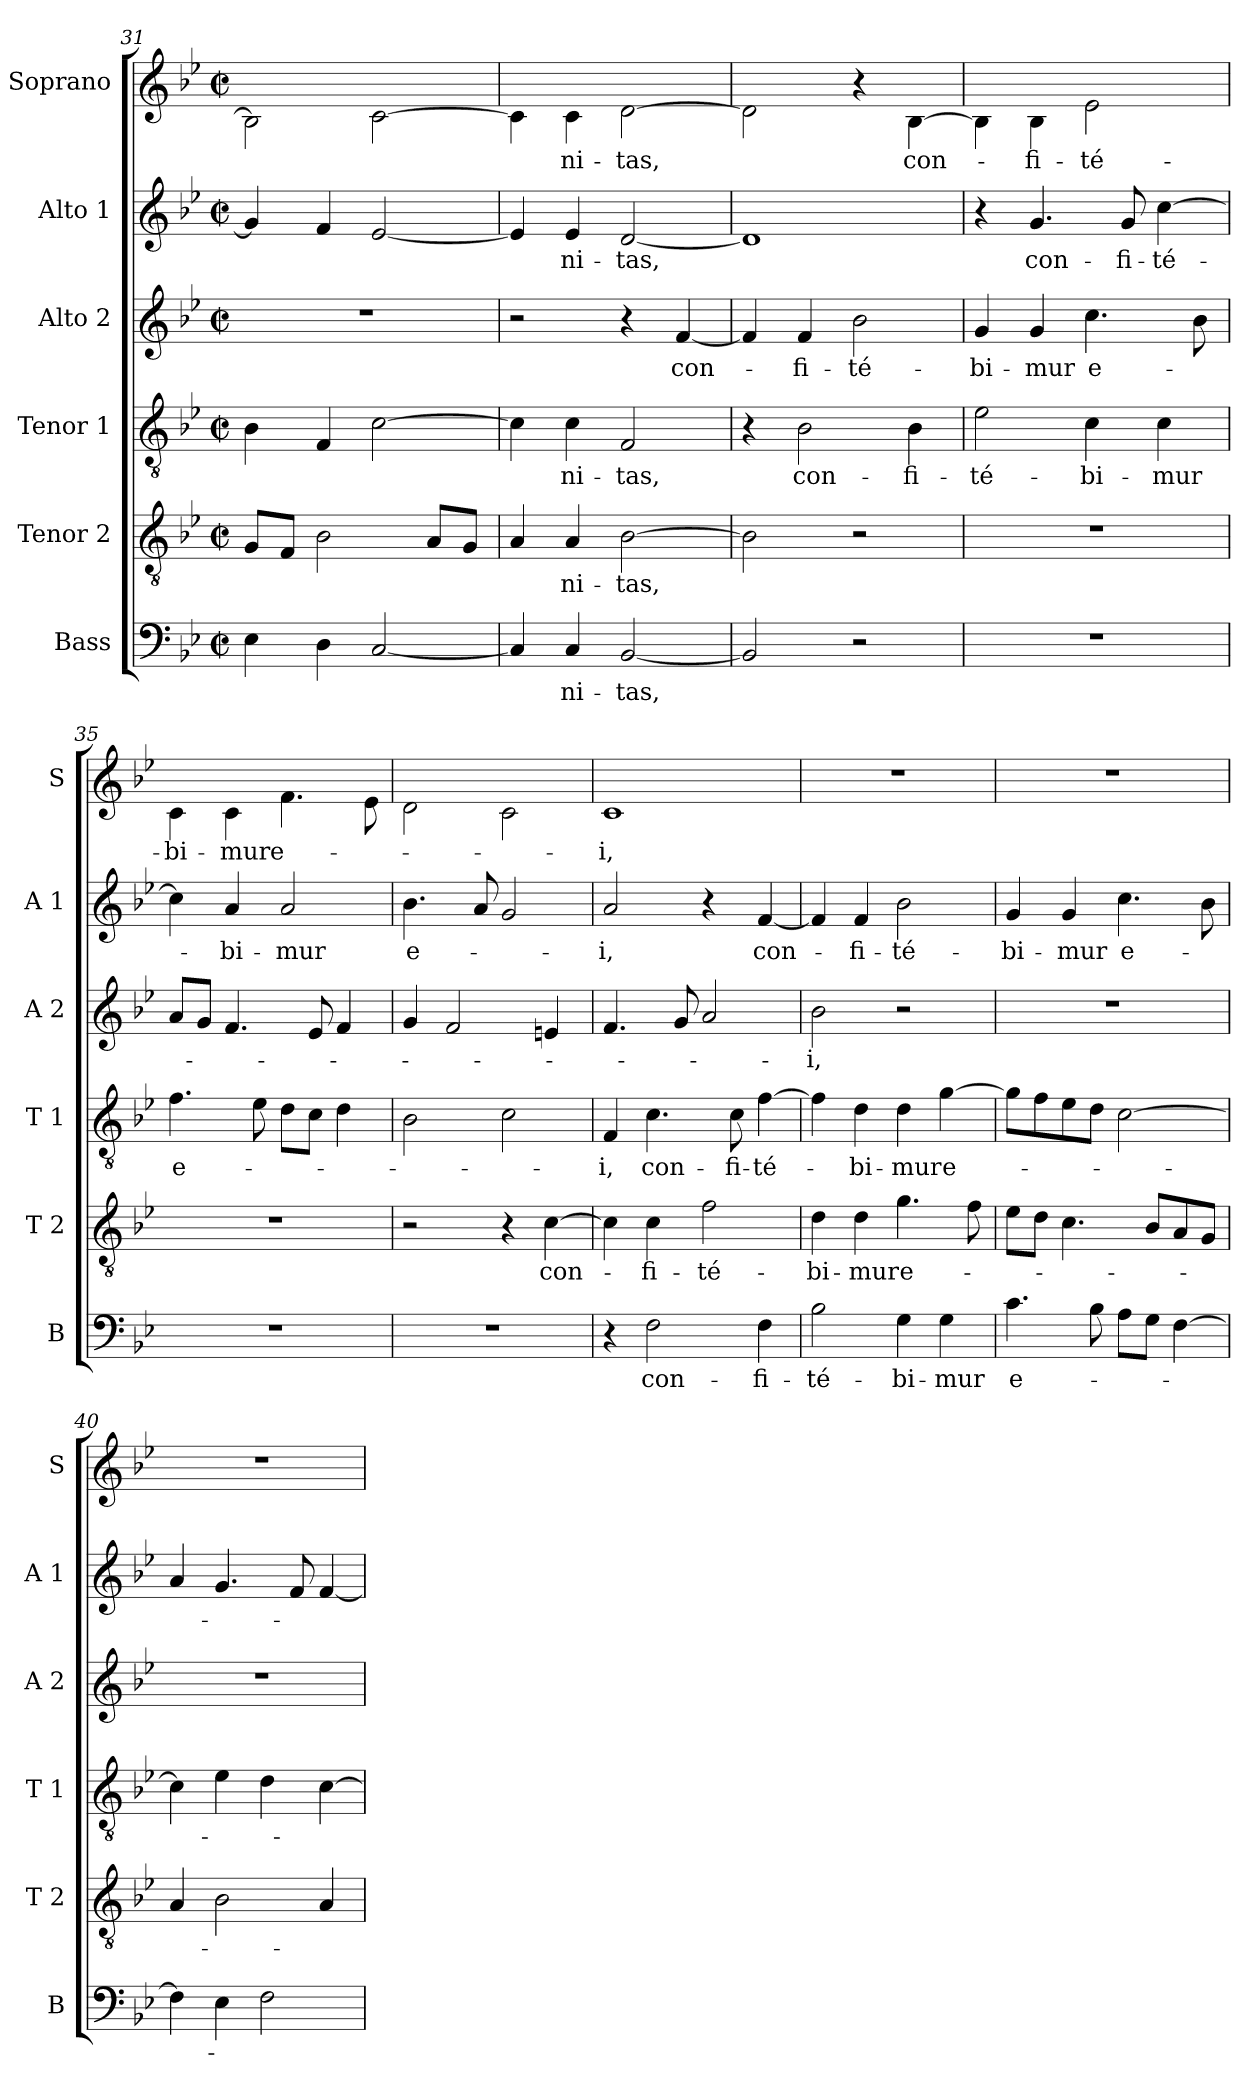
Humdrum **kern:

**kern	**text	**kern	**text	**kern	**text	**kern	**text	**kern	**text	**kern	**text
*part6	*part6	*part5	*part5	*part4	*part4	*part3	*part3	*part2	*part2	*part1	*part1
*staff6	*staff6	*staff5	*staff5	*staff4	*staff4	*staff3	*staff3	*staff2	*staff2	*staff1	*staff1
*I"Bass	*	*I"Tenor 2	*	*I"Tenor 1	*	*I"Alto 2	*	*I"Alto 1	*	*I"Soprano	*
*I'B	*	*I'T 2	*	*I'T 1	*	*I'A 2	*	*I'A 1	*	*I'S	*
*clefF4	*	*clefGv2	*	*clefGv2	*	*clefG2	*	*clefG2	*	*clefG2	*
*	*	*	*	*	*	*	*	*	*	*ITrd-7c-12	*
*k[b-e-]	*	*k[b-e-]	*	*k[b-e-]	*	*k[b-e-]	*	*k[b-e-]	*	*k[b-e-]	*
*B-:	*	*B-:	*	*B-:	*	*B-:	*	*B-:	*	*B-:	*
*M2/2	*	*M2/2	*	*M2/2	*	*M2/2	*	*M2/2	*	*M2/2	*
*met(c|)	*	*met(c|)	*	*met(c|)	*	*met(c|)	*	*met(c|)	*	*met(c|)	*
=31	=31	=31	=31	=31	=31	=31	=31	=31	=31	=31	=31
4E-\	.	8G/L	.	4B-\	.	1r	.	4g/]	.	2b-\]	.
.	.	8F/J	.	.	.	.	.	.	.	.	.
4D\	.	2B-\	.	4F/	.	.	.	4f/	.	.	.
[2C/	.	.	.	[2c\	.	.	.	[2e-/	.	[2cc\	.
.	.	8A/L	.	.	.	.	.	.	.	.	.
.	.	8G/J	.	.	.	.	.	.	.	.	.
=32	=32	=32	=32	=32	=32	=32	=32	=32	=32	=32	=32
4C/]	.	4A/	.	4c\]	.	2r	.	4e-/]	.	4cc\]	.
4C/	-ni-	4A/	-ni-	4c\	-ni-	.	.	4e-/	-ni-	4cc\	-ni-
[2BB-/	-tas,	[2B-\	-tas,	2F/	-tas,	4r	.	[2d/	-tas,	[2dd\	-tas,
.	.	.	.	.	.	[4f/	con-	.	.	.	.
=33	=33	=33	=33	=33	=33	=33	=33	=33	=33	=33	=33
2BB-/]	.	2B-\]	.	4r	.	4f/]	.	1d]	.	2dd\]	.
.	.	.	.	2B-\	con-	4f/	-fi-	.	.	.	.
2r	.	2r	.	.	.	2b-\	-té-	.	.	4r	.
.	.	.	.	4B-\	-fi-	.	.	.	.	[4b-\	con-
!!LO:PB:g=z
=34	=34	=34	=34	=34	=34	=34	=34	=34	=34	=34	=34
1r	.	1r	.	2e-\	-té-	4g/	-bi-	4r	.	4b-\]	.
.	.	.	.	.	.	4g/	-mur	4.g/	con-	4b-\	-fi-
.	.	.	.	4c\	-bi-	4.cc\	e-	.	.	2ee-\	-té-
.	.	.	.	.	.	.	.	8g/	-fi-	.	.
.	.	.	.	4c\	-mur	.	.	[4cc\	-té-	.	.
.	.	.	.	.	.	8b-\	.	.	.	.	.
=35	=35	=35	=35	=35	=35	=35	=35	=35	=35	=35	=35
1r	.	1r	.	4.f\	e-	8a/L	.	4cc\]	.	4cc\	-bi-
.	.	.	.	.	.	8g/J	.	.	.	.	.
.	.	.	.	.	.	4.f/	.	4a/	-bi-	4cc\	-mur
.	.	.	.	8e-\	.	.	.	.	.	.	.
.	.	.	.	8d\L	.	.	.	2a/	-mur	4.ff\	e-
.	.	.	.	8c\J	.	8e-/	.	.	.	.	.
.	.	.	.	4d\	.	4f/	.	.	.	.	.
.	.	.	.	.	.	.	.	.	.	8ee-\	.
=36	=36	=36	=36	=36	=36	=36	=36	=36	=36	=36	=36
1r	.	2r	.	2B-\	.	4g/	.	4.b-\	e-	2dd\	.
.	.	.	.	.	.	2f/	.	.	.	.	.
.	.	.	.	.	.	.	.	8a/	.	.	.
.	.	4r	.	2c\	.	.	.	2g/	.	2cc\	.
.	.	[4c\	con-	.	.	4en/	.	.	.	.	.
=37	=37	=37	=37	=37	=37	=37	=37	=37	=37	=37	=37
4r	.	4c\]	.	4F/	-i,	4.f/	.	2a/	-i,	1cc	-i,
2F\	con-	4c\	-fi-	4.c\	con-	.	.	.	.	.	.
.	.	.	.	.	.	8g/	.	.	.	.	.
.	.	2f\	-té-	.	.	2a/	.	4r	.	.	.
.	.	.	.	8c\	-fi-	.	.	.	.	.	.
4F\	-fi-	.	.	[4f\	-té-	.	.	[4f/	con-	.	.
!!LO:LB:g=z
=38	=38	=38	=38	=38	=38	=38	=38	=38	=38	=38	=38
2B-\	-té-	4d\	-bi-	4f\]	.	2b-\	-i,	4f/]	.	1r	.
.	.	4d\	-mur	4d\	-bi-	.	.	4f/	-fi-	.	.
4G\	-bi-	4.g\	e-	4d\	-mur	2r	.	2b-\	-té-	.	.
4G\	-mur	.	.	[4g\	e-	.	.	.	.	.	.
.	.	8f\	.	.	.	.	.	.	.	.	.
=39	=39	=39	=39	=39	=39	=39	=39	=39	=39	=39	=39
4.c\	e-	8e-\L	.	8g\L]	.	1r	.	4g/	-bi-	1r	.
.	.	8d\J	.	8f\	.	.	.	.	.	.	.
.	.	4.c\	.	8e-\	.	.	.	4g/	-mur	.	.
8B-\	.	.	.	8d\J	.	.	.	.	.	.	.
8A\L	.	.	.	[2c\	.	.	.	4.cc\	e-	.	.
8G\J	.	8B-/L	.	.	.	.	.	.	.	.	.
[4F\	.	8A/	.	.	.	.	.	.	.	.	.
.	.	8G/J	.	.	.	.	.	8b-\	.	.	.
=40	=40	=40	=40	=40	=40	=40	=40	=40	=40	=40	=40
4F\]	.	4A/	.	4c\]	.	1r	.	4a/	.	1r	.
4E-\	.	2B-\	.	4e-\	.	.	.	4.g/	.	.	.
2F\	.	.	.	4d\	.	.	.	.	.	.	.
.	.	.	.	.	.	.	.	8f/	.	.	.
.	.	4A/	.	[4c\	.	.	.	[4f/	.	.	.
=	=	=	=	=	=	=	=	=	=	=	=
*-	*-	*-	*-	*-	*-	*-	*-	*-	*-	*-	*-
